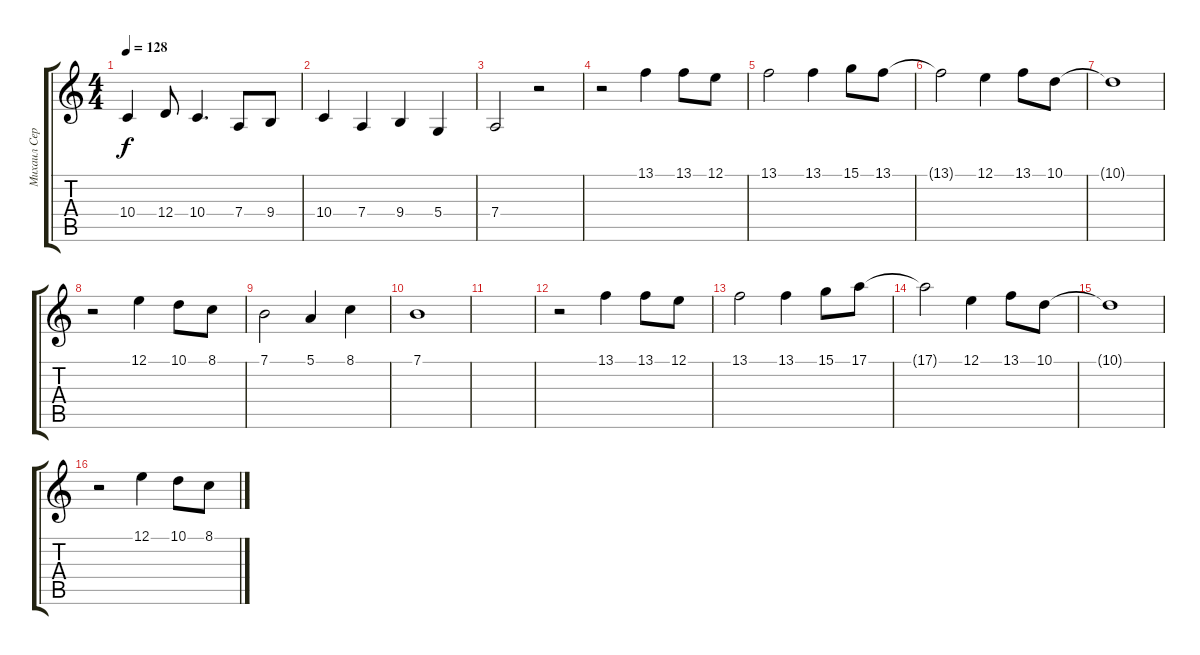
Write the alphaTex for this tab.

\track ("Михаил Серышев" "Михаил Сер") {instrument flute}
\staff {score tabs}
\tuning (E4 B3 G3 D3 A2 E2) {hide}
\ts (4 4)
\tempo 128
\clef g2
\ks c
10.4.4{dy f} 12.4.8 10.4.4{d} 7.4.8 9.4.8 |
10.4.4 7.4.4 9.4.4 5.4.4 |
7.4.2 r.2 |
r.2 13.1.4 13.1.8 12.1.8 |
13.1.2 13.1.4 15.1.8 13.1.8 |
13.1{t}.2 12.1.4 13.1.8 10.1.8 |
10.1{t}.1 |
r.2 12.1.4 10.1.8 8.1.8 |
7.1.2 5.1.4 8.1.4 |
7.1.1 |
|
r.2 13.1.4 13.1.8 12.1.8 |
13.1.2 13.1.4 15.1.8 17.1.8 |
17.1{t}.2 12.1.4 13.1.8 10.1.8 |
10.1{t}.1 |
r.2 12.1.4 10.1.8 8.1.8
